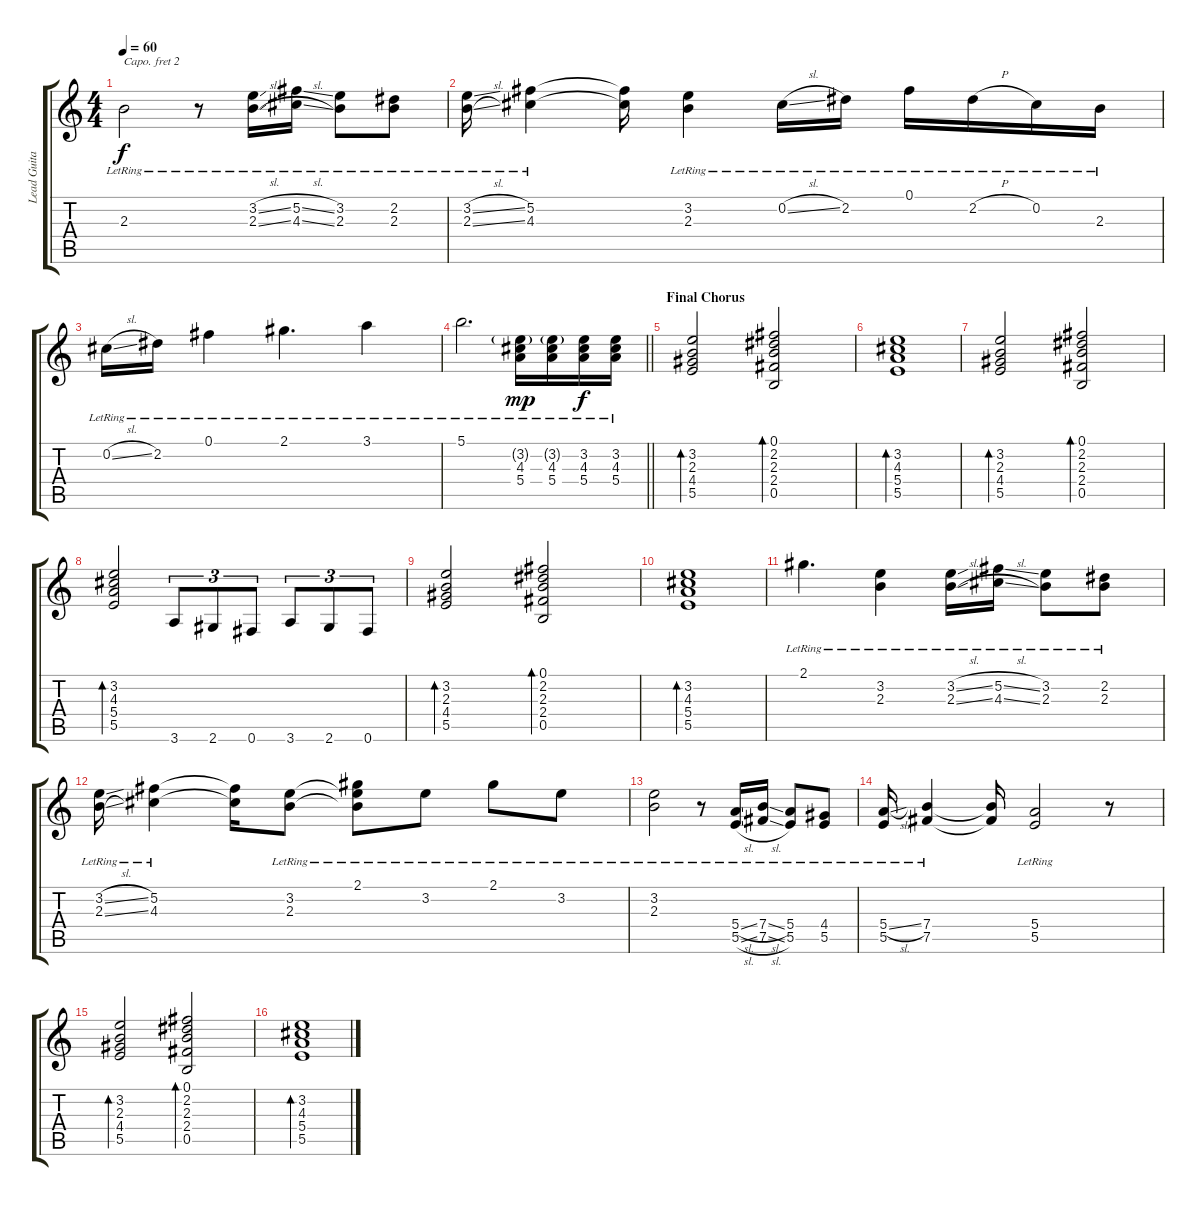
\track ("Lead Guitar" "Lead Guita") {instrument electricguitarjazz}
\staff {score tabs}
\capo 2
\tuning (E4 B3 G3 D3 A2 E2) {hide}
\ts (4 4)
\tempo 60
\clef g2
\ks c
2.3{lr}.2{dy f} r.8 (3.2{sl lr} 2.3{sl lr}).16 (5.2{sl lr} 4.3{sl lr}).16 (3.2{lr} 2.3{lr}).8 (2.2{lr} 2.3{lr}).8 |
(3.2{sl lr} 2.3{sl lr}).16 (5.2{lr} 4.3{lr}).4 (5.2{t} 4.3{t}).16 (3.2{lr} 2.3{lr}).4 0.2{sl lr}.16 2.2{lr}.16 0.1{lr}.16 2.2{h lr}.16 0.2{lr}.16 2.3{lr}.16 |
0.2{sl lr}.16 2.2{lr}.16 0.1{lr}.4 2.1{lr}.4{d} 3.1{lr}.4 |
\barLineRight lightlight
5.1{lr}.2{d} (3.2{g lr} 4.3{lr} 5.4).16{dy mp} (3.2{g lr} 4.3{lr} 5.4).16 (3.2{lr} 4.3{lr} 5.4).16{dy f} (3.2{lr} 4.3{lr} 5.4).16 |
\section ("" "Final Chorus")
(3.2 2.3 4.4 5.5).2{bd 60} (0.1 2.2 2.3 2.4 0.5).2{bd 60} |
(3.2 4.3 5.4 5.5).1{bd 60} |
(3.2 2.3 4.4 5.5).2{bd 60} (0.1 2.2 2.3 2.4 0.5).2{bd 60} |
(3.2 4.3 5.4 5.5).2{bd 60} 3.6.8{tu (3 2)} 2.6.8{tu (3 2)} 0.6.8{tu (3 2)} 3.6.8{tu (3 2)} 2.6.8{tu (3 2)} 0.6.8{tu (3 2)} |
(3.2 2.3 4.4 5.5).2{bd 60} (0.1 2.2 2.3 2.4 0.5).2{bd 60} |
(3.2 4.3 5.4 5.5).1{bd 60} |
2.1{lr}.4{d} (3.2{lr} 2.3{lr}).4 (3.2{sl lr} 2.3{sl lr}).16 (5.2{sl lr} 4.3{sl lr}).16 (3.2{lr} 2.3{lr}).8 (2.2{lr} 2.3{lr}).8 |
(3.2{sl lr} 2.3{sl lr}).16 (5.2{lr} 4.3{lr}).4 (5.2{t} 4.3{t}).16 (3.2{lr} 2.3{lr}).8 (2.1{lr} 3.2{t} 2.3{t}).8 3.2{lr}.8 2.1{lr}.8 3.2{lr}.8 |
(3.2{lr} 2.3{lr}).2 r.8 (5.4{sl lr} 5.5{sl lr}).16 (7.4{sl lr} 7.5{sl lr}).16 (5.4{lr} 5.5{lr}).8 (4.4{lr} 5.5{lr}).8 |
(5.4{sl lr} 5.5{lr}).16 (7.4{lr} 7.5{lr}).4 (7.4{t} 7.5{t}).16 (5.4{lr} 5.5{lr}).2 r.8 |
(3.2 2.3 4.4 5.5).2{bd 60} (0.1 2.2 2.3 2.4 0.5).2{bd 60} |
(3.2 4.3 5.4 5.5).1{bd 60}
